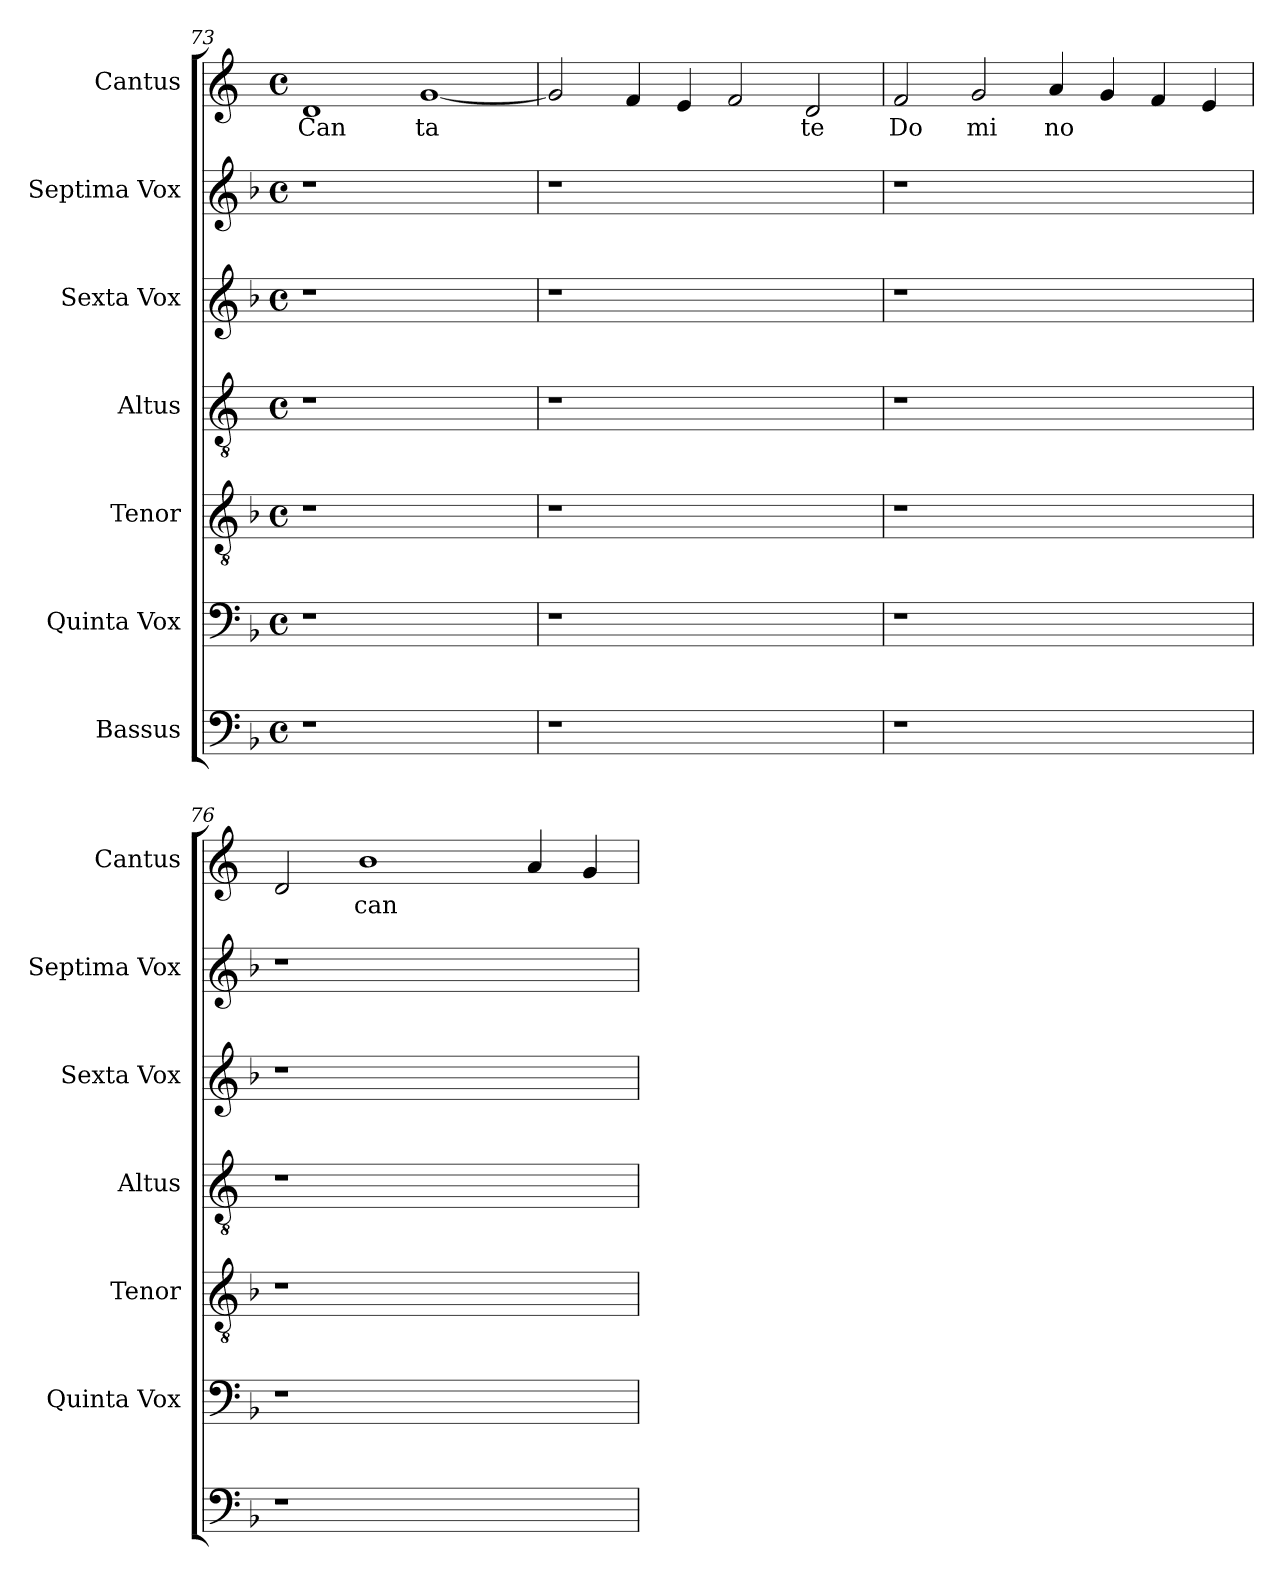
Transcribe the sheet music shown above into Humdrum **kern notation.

**kern	**kern	**kern	**kern	**kern	**kern	**kern	**text
*part7	*part6	*part5	*part4	*part3	*part2	*part1	*part1
*staff7	*staff6	*staff5	*staff4	*staff3	*staff2	*staff1	*staff1
*I"Bassus	*I"Quinta Vox	*I"Tenor	*I"Altus	*I"Sexta Vox	*I"Septima Vox	*I"Cantus	*
*	*I'Quinta Vox	*I'Tenor	*I'Altus	*I'Sexta Vox	*I'Septima Vox	*I'Cantus	*
*clefF4	*clefF4	*clefGv2	*clefGv2	*clefG2	*clefG2	*clefG2	*
*k[b-]	*k[b-]	*k[b-]	*k[]	*k[b-]	*k[b-]	*k[]	*
*F:	*F:	*F:	*C:	*F:	*F:	*C:	*
*M4/4	*M4/4	*M4/4	*M4/4	*M4/4	*M4/4	*M4/4	*
*met(c)	*met(c)	*met(c)	*met(c)	*met(c)	*met(c)	*met(c)	*
=73	=73	=73	=73	=73	=73	=73	=73
!	!	!	!	!	!	!	!LO:LY:b
1r	1r	1r	1r	1r	1r	1d	Can
!	!	!	!	!	!	!	!LO:LY:b
1ryy	1ryy	1ryy	1ryy	1ryy	1ryy	[<1g	ta
=74	=74	=74	=74	=74	=74	=74	=74
1r	1r	1r	1r	1r	1r	2g/]	.
.	.	.	.	.	.	4f/	.
.	.	.	.	.	.	4e/	.
1ryy	1ryy	1ryy	1ryy	1ryy	1ryy	2f/	.
!	!	!	!	!	!	!	!LO:LY:b
.	.	.	.	.	.	2d/	te
=75	=75	=75	=75	=75	=75	=75	=75
!	!	!	!	!	!	!	!LO:LY:b
1r	1r	1r	1r	1r	1r	2f/	Do
!	!	!	!	!	!	!	!LO:LY:b
.	.	.	.	.	.	2g/	mi
!	!	!	!	!	!	!	!LO:LY:b
1ryy	1ryy	1ryy	1ryy	1ryy	1ryy	4a/	no
.	.	.	.	.	.	4g/	.
.	.	.	.	.	.	4f/	.
.	.	.	.	.	.	4e/	.
=76	=76	=76	=76	=76	=76	=76	=76
1r	1r	1r	1r	1r	1r	2d/	.
!	!	!	!	!	!	!	!LO:LY:b
.	.	.	.	.	.	1b	can
1ryy	1ryy	1ryy	1ryy	1ryy	1ryy	.	.
.	.	.	.	.	.	4a/	.
.	.	.	.	.	.	4g/	.
=	=	=	=	=	=	=	=
*-	*-	*-	*-	*-	*-	*-	*-
